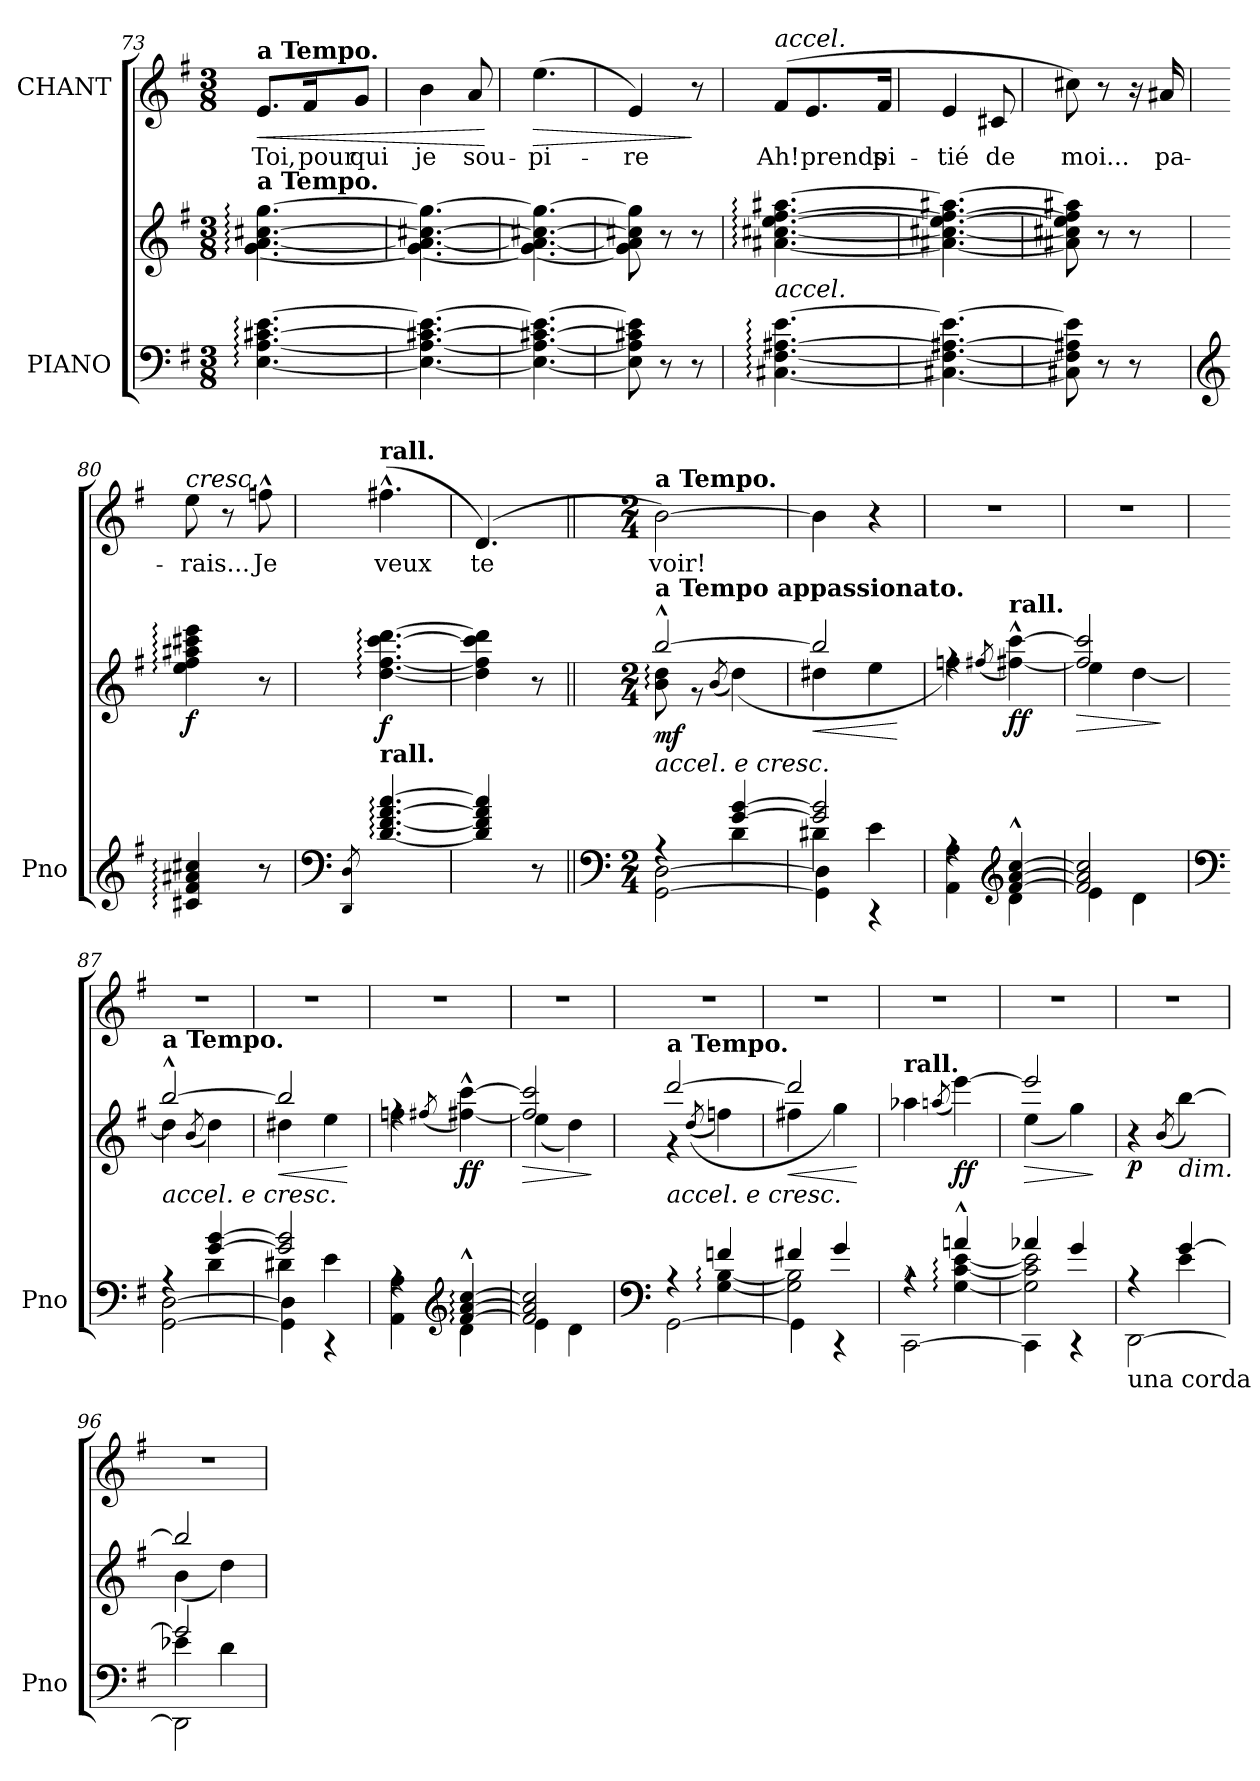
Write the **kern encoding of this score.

**kern	**kern	**dynam	**kern	**text	**dynam
*part2	*part2	*part2	*part1	*part1	*part1
*staff3	*staff2	*staff2/3	*staff1	*staff1	*staff1
*I"PIANO	*	*	*I"CHANT	*	*
*I'Pno	*	*	*	*	*
*clefF4	*clefG2	*	*clefG2	*	*
*k[f#]	*k[f#]	*	*k[f#]	*	*
*M3/8	*M3/8	*	*M3/8	*	*
*MM92	*MM92	*	*MM92	*	*
=73	=73	=73	=73	=73	=73
!	!	!	!LO:TX:a:B:t=a Tempo.	!	!
!	!LO:TX:a:B:t=a Tempo.	!	!	!	!
!	!	!	!	!LO:LY:b	!LO:HP:b
[4.E\: [4.A\: [4.c#X\: [4.e\:	[4.g\: [4.a\: [4.cc#X\: [4.gg\:	.	8.e/L	Toi,	<
!	!	!	!	!LO:LY:b	!
.	.	.	16f#/K	pour	.
!	!	!	!	!LO:LY:b	!
.	.	.	8g/J	qui	.
=74	=74	=74	=74	=74	=74
!	!	!	!	!LO:LY:b	!
4.E\_ 4.A\_ 4.c#X\_ 4.e\_	4.g\_ 4.a\_ 4.cc#X\_ 4.gg\_	.	4b\	je	.
!	!	!	!	!LO:LY:b	!
.	.	.	8a/	sou-	.
.	.	.	.	.	[
=75	=75	=75	=75	=75	=75
!	!	!	!	!LO:LY:b	!LO:HP:b
4.E\_ 4.A\_ 4.c#X\_ 4.e\_	4.g\_ 4.a\_ 4.cc#X\_ 4.gg\_	.	(>4.ee\	-pi-	>
=76	=76	=76	=76	=76	=76
!	!	!	!	!LO:LY:b	!
8E\] 8A\] 8c#X\] 8e\]	8g\] 8a\] 8cc#X\] 8gg\]	.	4e/)	-re	.
8r	8r	.	.	.	.
8r	8r	.	8r	.	]
!!LO:LB:g=z
=77	=77	=77	=77	=77	=77
*	*	*	*MM100	*	*
!	!	!	!LO:TX:a:i:t=accel.	!	!
!	!LO:TX:b:i:t=accel.	!	!	!	!
!	!	!	!	!LO:LY:b	!
[4.C#X\: [4.F#\: [4.A#X\: [4.e\:	[4.a#X\: [4.cc#X\: [4.ee\: [4.ff#\: [4.aa#X\:	.	(>8f#/L	Ah!	.
!	!	!	!	!LO:LY:b	!
.	.	.	8.e/	prends	.
!	!	!	!	!LO:LY:b	!
.	.	.	16f#/Jk	pi-	.
=78	=78	=78	=78	=78	=78
*	*	*	*MM110	*	*
!	!	!	!	!LO:LY:b	!
4.C#X\_ 4.F#\_ 4.A#X\_ 4.e\_	4.a#X\_ 4.cc#X\_ 4.ee\_ 4.ff#\_ 4.aa#X\_	.	4e/	-tié	.
!	!	!	!	!LO:LY:b	!
.	.	.	8c#X/	de	.
=79	=79	=79	=79	=79	=79
!	!	!	!	!LO:LY:b	!
8C#X\] 8F#\] 8A#X\] 8e\]	8a#X\] 8cc#X\] 8ee\] 8ff#\] 8aa#X\]	.	8cc#X\)	moi...	.
8r	8r	.	8r	.	.
8r	8r	.	16r	.	.
!	!	!	!	!LO:LY:b	!LO:DY:a
!	!	!	!	!	!LO:DY:n=1:a
.	.	.	16a#X/	pa-	other-dynamics f
=80	=80	=80	=80	=80	=80
*clefG2	*	*	*	*	*
!	!	!	!LO:TX:a:i:t=cresc.	!	!
!	!	!LO:DY:b	!	!LO:LY:b	!
4c#X/: 4f#/: 4a#X/: 4cc#X/:	4ee\: 4ff#\: 4aa#X\: 4ccc#X\: 4eee\:	f	8ee\	-rais...	.
.	.	.	8r	.	.
!	!	!	!	!LO:LY:b	!
8r	8r	.	8ffn^^\	Je	.
=81	=81	=81	=81	=81	=81
*clefF4	*	*	*	*	*
*	*	*	*MM80	*	*
8qD/ 8qDD/	.	.	.	.	.
!	!	!	!LO:TX:a:B:t=rall.	!	!
!	!LO:TX:b:B:t=rall.	!	!	!	!
!	!	!LO:DY:b	!	!LO:LY:b	!
[4.d/: [4.f#/: [4.a/: [4.cc/:	[4.dd\: [4.ff#\: [4.ccc\: [4.ddd\:	f	(>4.ff#X^^\	veux	.
=82	=82	=82	=82	=82	=82
!	!	!	!	!LO:LY:b	!
4d/] 4f#/] 4a/] 4cc/]	4dd\] 4ff#\] 4ccc\] 4ddd\]	.	(<4.d/)	te	.
8r	8r	.	.	.	.
!!LO:LB:g=z
=83||	=83||	=83||	=83||	=83||	=83||
*clefF4	*	*	*	*	*
*M2/4	*M2/4	*	*M2/4	*	*
*	*	*	*MM92	*	*
*^	*^	*	*	*	*
*	*^	*	*	*	*	*	*
!	!	!	!	!	!	!LO:TX:a:B:t=a Tempo.	!	!
!	!	!	!LO:TX:a:B:t=a Tempo appassionato.	!	!	!	!	!
!	!	!	!LO:TX:b:i:t=accel. e cresc.	!	!	!	!	!
!	!	!	!	!	!LO:DY:b	!	!LO:LY:b	!
4rA	4rddyy	[2GG\ [2D\	[2bb^^/	8b\: 8dd\:	mf	[2b\)	voir!	.
.	.	.	.	8r	.	.	.	.
.	.	.	.	(<8qb/	.	.	.	.
[4g/ [4b/	4d\	.	.	(<4dd\)	.	.	.	.
=84	=84	=84	=84	=84	=84	=84	=84	=84
!	!	!	!	!	!LO:HP:b	!	!	!
2g/] 2b/]	4d#X\	4GG\] 4D\]	2bb/]	4dd#X\	<	4b\]	.	.
.	4e\	4rCC	.	4ee\	.	4r	.	.
*v	*v	*v	*	*	*	*	*	*
*	*v	*v	*	*	*	*
.	.	[	.	.	.
=85	=85	=85	=85	=85	=85
*^	*^	*	*^	*	*
4rA	4AA\ 4A\	4rff	4ffn\)	.	2r	4ryy	.	.
*clefG2	*	*	*	*	*	*	*	*
*	*	*	*	*	*MM86	*	*	*
.	.	(<8qff#X/	.	.	.	.	.	.
!	!	!LO:TX:a:B:t=rall.	!	!	!	!	!	!
!	!	!	!	!LO:DY:b	!	!	!	!
[4f#/^^ [4a/^^ [4cc/^^	4d:\	[4ff#\^^ [4ccc\^^)	4rddyy	ff	.	4ryy	.	.
=86	=86	=86	=86	=86	=86	=86	=86	=86
!	!	!	!	!LO:HP:b	!	!	!	!
*	*	*	*	*	*v	*v	*	*
2f#/] 2a/] 2cc/]	4e\	2ff#/] 2ccc/]	4ee\	>	2r	.	.
.	4d\	.	[4dd\	.	.	.	.
*v	*v	*	*	*	*	*	*
*	*v	*v	*	*	*	*
.	.	]	.	.	.
=87	=87	=87	=87	=87	=87
*clefF4	*	*	*	*	*
*	*	*	*MM92	*	*
*^	*^	*	*	*	*
*	*^	*	*	*	*	*	*
!	!	!	!LO:TX:a:B:t=a Tempo.	!	!	!	!	!
!	!	!	!LO:TX:b:i:t=accel. e cresc.	!	!	!	!	!
4rA	4rddyy	[2GG\ [2D\	[2bb^^/	4dd\]	.	2r	.	.
.	.	.	.	(<8qb/	.	.	.	.
[4g/ [4b/	4d\	.	.	4dd\)	.	.	.	.
=88	=88	=88	=88	=88	=88	=88	=88	=88
!	!	!	!	!	!LO:HP:b	!	!	!
2g/] 2b/]	4d#X\	4GG\] 4D\]	2bb/]	4dd#X\	<	2r	.	.
.	4e\	4rCC	.	4ee\	.	.	.	.
*v	*v	*v	*	*	*	*	*	*
*	*v	*v	*	*	*	*
.	.	[	.	.	.
=89	=89	=89	=89	=89	=89
*^	*^	*	*^	*	*
4rA	4AA\ 4A\	4rff	4ffn\	.	2r	4ryy	.	.
*clefG2	*	*	*	*	*	*	*	*
*	*	*	*	*	*MM86	*	*	*
.	.	(<8qff#X/	.	.	.	.	.	.
!	!	!	!	!LO:DY:b	!	!	!	!
[4f#/:^^ [4a/:^^ [4cc/:^^	4d\	[4ff#\^^ [4ccc\^^)	4rddyy	ff	.	4ryy	.	.
=90	=90	=90	=90	=90	=90	=90	=90	=90
!	!	!	!	!LO:HP:b	!	!	!	!
*	*	*	*	*	*v	*v	*	*
2f#/] 2a/] 2cc/]	4e\	2ff#/] 2ccc/]	(<4ee\	>	2r	.	.
.	4d\	.	4dd\)	.	.	.	.
*v	*v	*	*	*	*	*	*
*	*v	*v	*	*	*	*
.	.	]	.	.	.
!!LO:LB:g=z
=91	=91	=91	=91	=91	=91
*clefF4	*	*	*	*	*
*^	*^	*	*	*	*
*	*^	*	*	*	*	*	*
!	!	!	!LO:TX:a:B:t=a Tempo.	!	!	!	!	!
!	!	!	!LO:TX:b:i:t=accel. e cresc.	!	!	!	!	!
4rA	4rddyy	[2GG\	[2ddd/	4r	.	2r	.	.
.	.	.	.	(<(<8qdd/	.	.	.	.
4fn/	[4G\: [4B\:	.	.	4ffn\)	.	.	.	.
=92	=92	=92	=92	=92	=92	=92	=92	=92
!	!	!	!	!	!LO:HP:b	!	!	!
4f#X/	2G\] 2B\]	4GG\]	2ddd/]	4ff#X\	<	2r	.	.
4g/	.	4rCC	.	4gg\)	.	.	.	.
*v	*v	*v	*	*	*	*	*	*
*	*v	*v	*	*	*	*
.	.	[	.	.	.
=93	=93	=93	=93	=93	=93
*	*	*	*MM86	*	*
*^	*	*	*	*	*
*	*^	*	*	*	*	*
!	!	!	!LO:TX:a:B:t=rall.	!	!	!	!
4rA	4rddyy	[2CC^^\	4aa-X\	.	2r	.	.
.	.	.	(<8qaan/	.	.	.	.
!	!	!	!	!LO:DY:b	!	!	!
4an^^/	[4G\: [4c\: [4e\:	.	[4eee\)	ff	.	.	.
=94	=94	=94	=94	=94	=94	=94	=94
!	!	!	!	!LO:HP:b	!	!	!
*	*	*	*^	*	*	*	*
4a-X/	2G\] 2c\] 2e\]	4CC\]	2eee/]	(<4ee\	>	2r	.	.
4g/	.	4rCC	.	4gg\)	.	.	.	.
*v	*v	*v	*	*	*	*	*	*
*	*v	*v	*	*	*	*
.	.	]	.	.	.
=95	=95	=95	=95	=95	=95
*^	*	*	*	*	*
*	*^	*	*	*	*	*
!LO:TX:b:t=una corda	!	!	!	!	!	!	!
!	!	!	!	!LO:DY:b	!	!	!
4rA	4rddyy	[2DD\	4r	p	2r	.	.
.	.	.	(<8qb/	.	.	.	.
!	!	!	!LO:TX:b:i:t=dim.	!	!	!	!
[4g/	4e:\	.	[4bb\)	.	.	.	.
=96	=96	=96	=96	=96	=96	=96	=96
*	*	*	*^	*	*	*	*
2g/]	4e-X\	2DD\]	2bb/]	(<4b\	.	2r	.	.
.	4d\	.	.	4dd\)	.	.	.	.
*v	*v	*v	*	*	*	*	*	*
*	*v	*v	*	*	*	*
=	=	=	=	=	=
*-	*-	*-	*-	*-	*-
